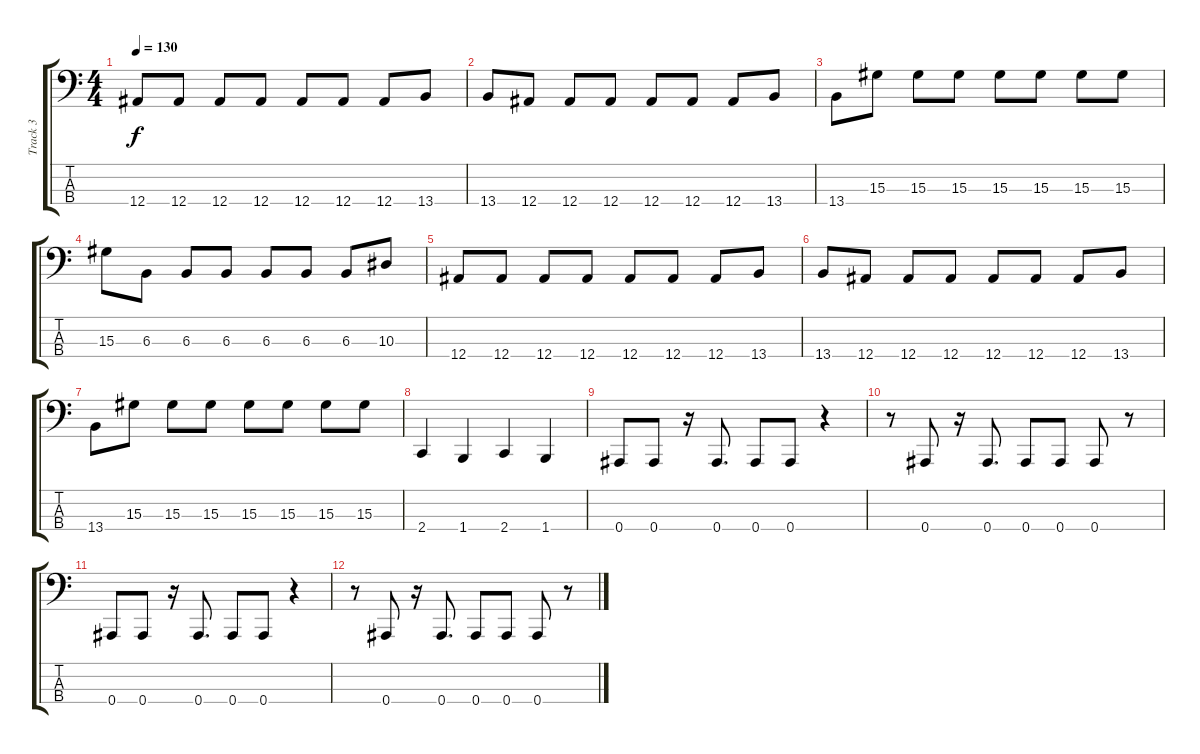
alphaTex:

\track ("Track 3" "Track 3") {instrument electricbassfinger}
\staff {score tabs}
\tuning (Eb2 Bb1 F1 Bb0) {hide}
\ts (4 4)
\tempo 130
\clef f4
\ks c
12.4.8{dy f} 12.4.8 12.4.8 12.4.8 12.4.8 12.4.8 12.4.8 13.4.8 |
13.4.8 12.4.8 12.4.8 12.4.8 12.4.8 12.4.8 12.4.8 13.4.8 |
13.4.8 15.3.8 15.3.8 15.3.8 15.3.8 15.3.8 15.3.8 15.3.8 |
15.3.8 6.3.8 6.3.8 6.3.8 6.3.8 6.3.8 6.3.8 10.3.8 |
12.4.8 12.4.8 12.4.8 12.4.8 12.4.8 12.4.8 12.4.8 13.4.8 |
13.4.8 12.4.8 12.4.8 12.4.8 12.4.8 12.4.8 12.4.8 13.4.8 |
13.4.8 15.3.8 15.3.8 15.3.8 15.3.8 15.3.8 15.3.8 15.3.8 |
2.4.4 1.4.4 2.4.4 1.4.4 |
0.4.8 0.4.8 r.16 0.4.8{d} 0.4.8 0.4.8 r.4 |
r.8 0.4.8 r.16 0.4.8{d} 0.4.8 0.4.8 0.4.8 r.8 |
0.4.8 0.4.8 r.16 0.4.8{d} 0.4.8 0.4.8 r.4 |
r.8 0.4.8 r.16 0.4.8{d} 0.4.8 0.4.8 0.4.8 r.8
